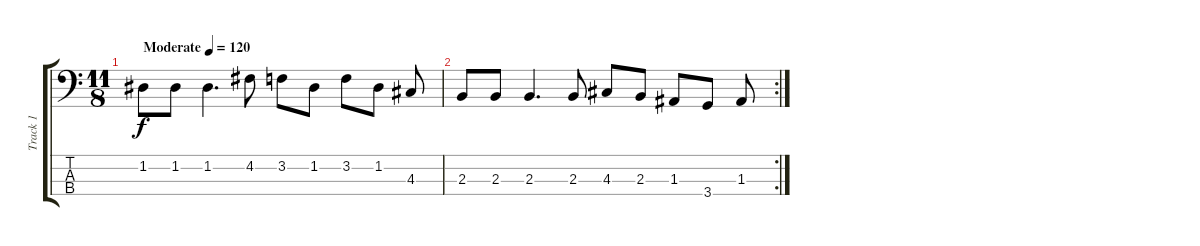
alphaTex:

\track ("Track 1" "Track 1") {instrument electricbassfinger}
\staff {score tabs}
\tuning (G2 D2 A1 E1) {hide}
\ts (11 8)
\tempo (120 "Moderate")
\clef f4
\ks c
1.2.8{dy f instrument electricbassfinger} 1.2.8 1.2.4{d} 4.2.8 3.2.8 1.2.8 3.2.8 1.2.8 4.3.8 |
\rc 2
2.3.8 2.3.8 2.3.4{d} 2.3.8 4.3.8 2.3.8 1.3.8 3.4.8 1.3.8
